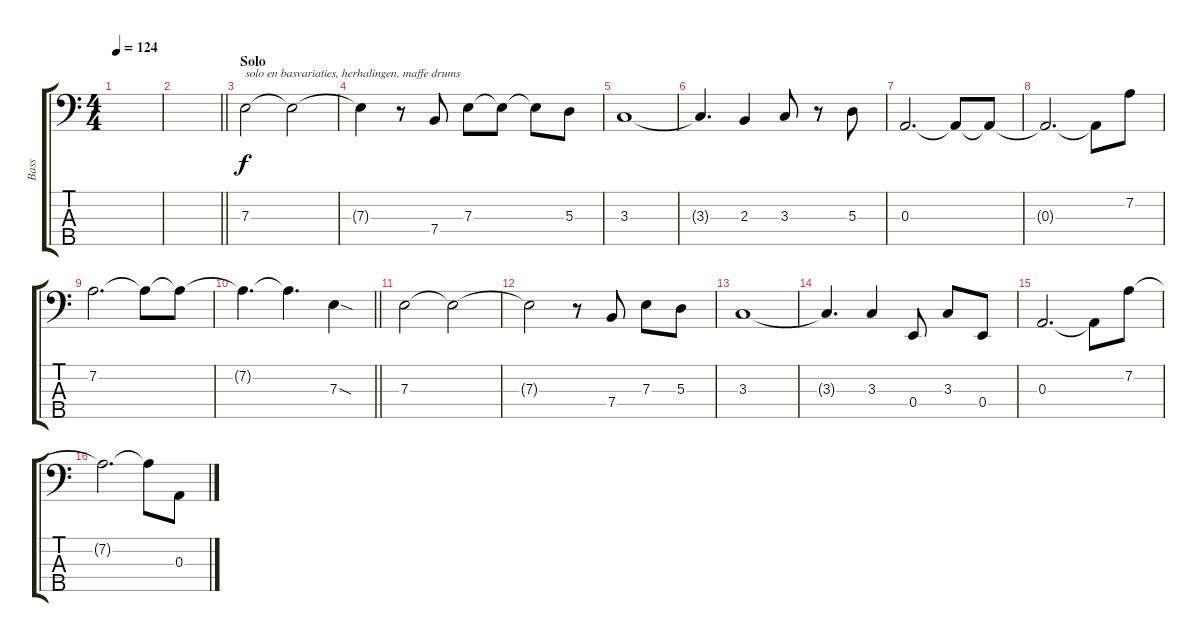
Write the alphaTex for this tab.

\track ("Bass" "Bass") {instrument electricbassfinger}
\staff {score tabs}
\tuning (G2 D2 A1 E1 B0) {hide}
\ts (4 4)
\tempo 124
\clef f4
\ks c
|
\barLineRight lightlight
|
\section ("" "Solo")
7.3.2{txt "solo en basvariaties, herhalingen, maffe drums" dy f} 7.3{t}.2 |
7.3{t}.4 r.8 7.4.8 7.3.8 7.3{t}.8 7.3{t}.8 5.3.8 |
3.3.1 |
3.3{t}.4{d} 2.3.4 3.3.8 r.8 5.3.8 |
0.3.2{d} 0.3{t}.8 0.3{t}.8 |
0.3{t}.2{d} 0.3{t}.8 7.2.8 |
7.2.2{d} 7.2{t}.8 7.2{t}.8 |
\barLineRight lightlight
7.2{t}.4{d} 7.2{t}.4{d} 7.3{sod}.4 |
7.3.2 7.3{t}.2 |
7.3{t}.2 r.8 7.4.8 7.3.8 5.3.8 |
3.3.1 |
3.3{t}.4{d} 3.3.4 0.4.8 3.3.8 0.4.8 |
0.3.2{d} 0.3{t}.8 7.2.8 |
7.2{t}.2{d} 7.2{t}.8 0.3.8
